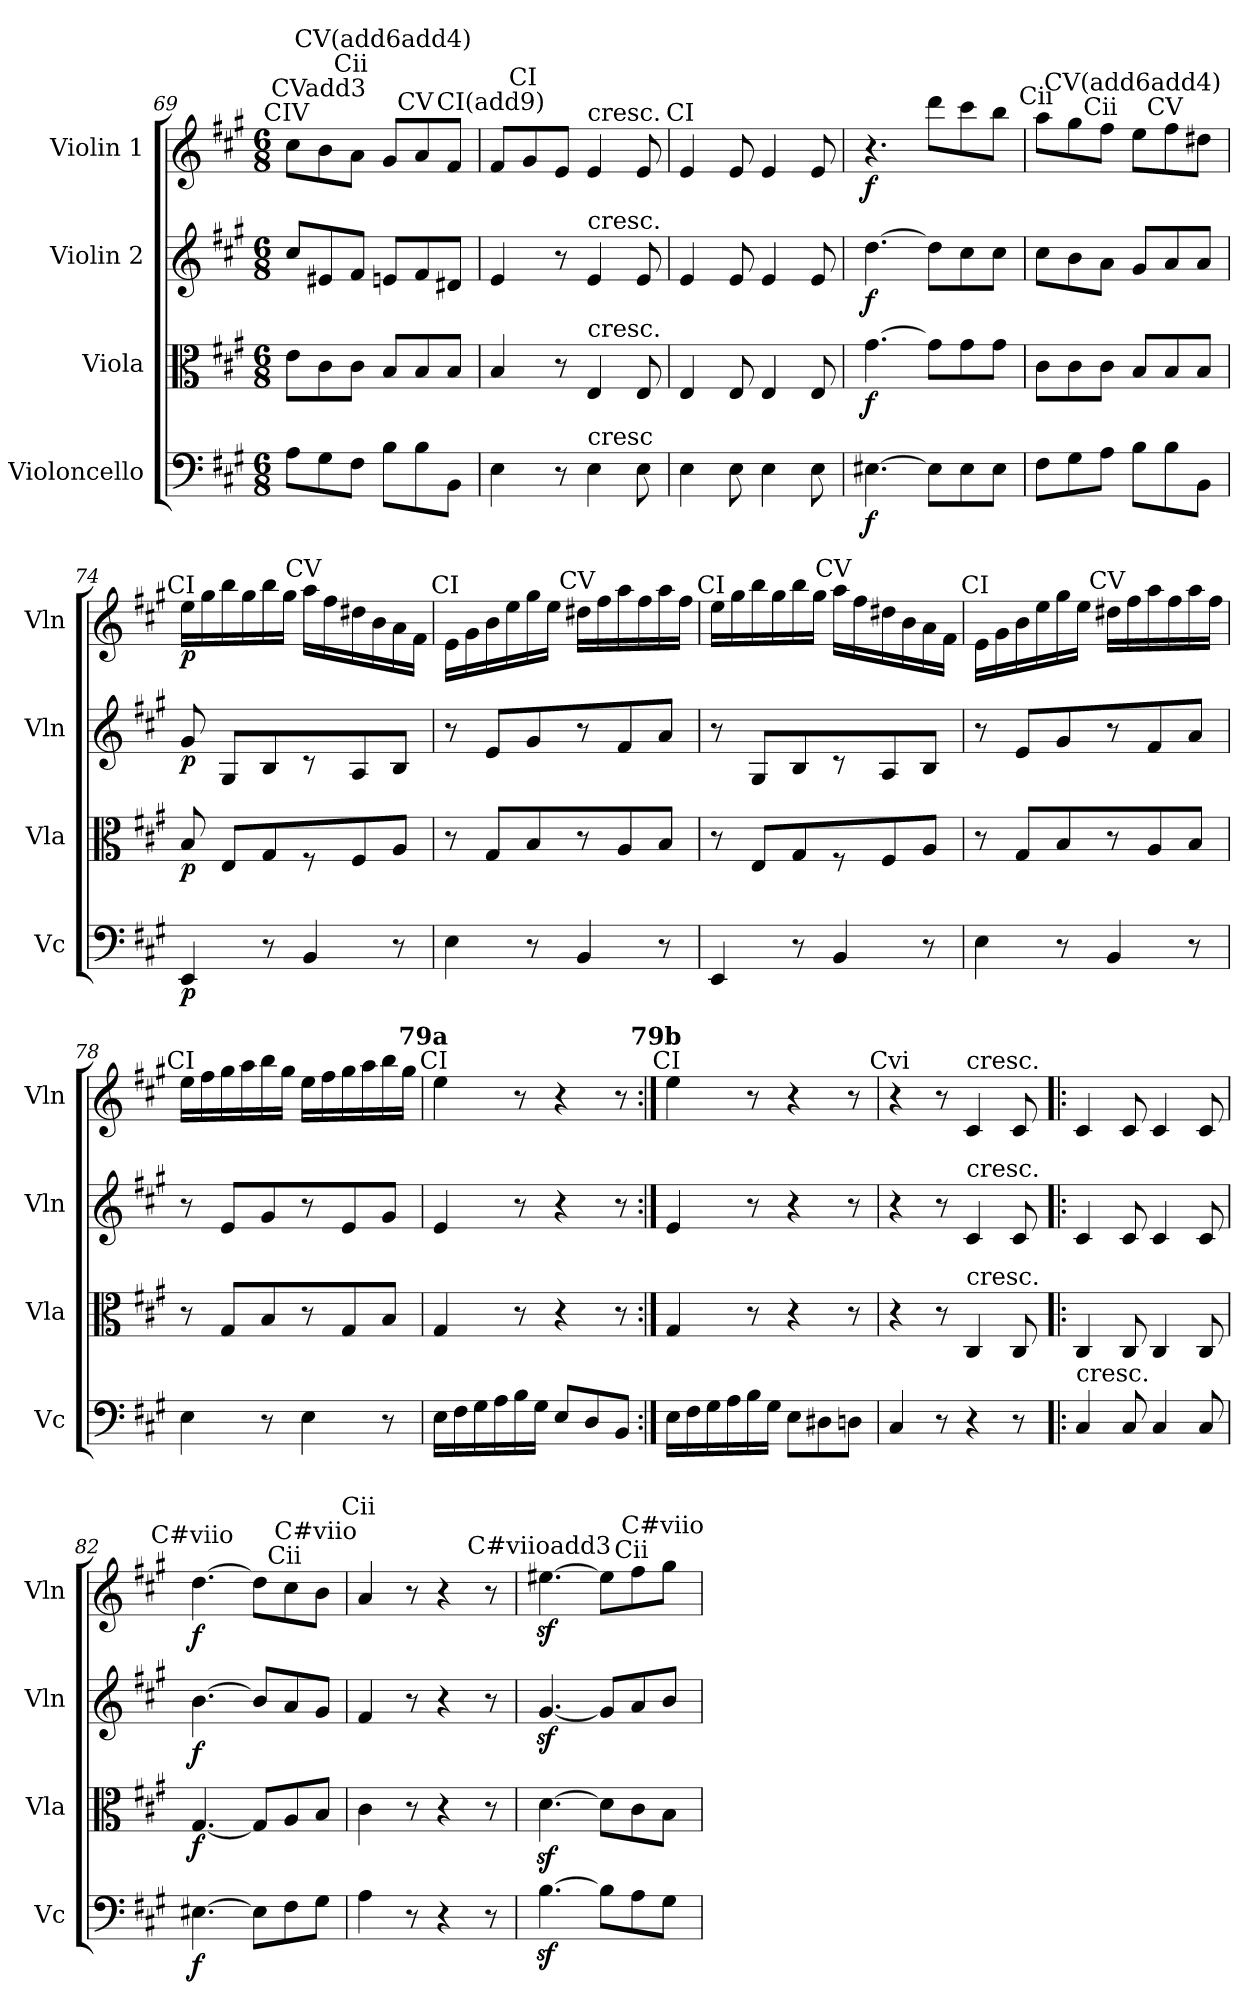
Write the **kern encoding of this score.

**kern	**dynam	**kern	**dynam	**kern	**dynam	**kern	**dynam
*part4	*part4	*part3	*part3	*part2	*part2	*part1	*part1
*staff4	*staff4	*staff3	*staff3	*staff2	*staff2	*staff1	*staff1
*I"Violoncello	*	*I"Viola	*	*I"Violin 2	*	*I"Violin 1	*
*I'Vc	*	*I'Vla	*	*I'Vln	*	*I'Vln	*
*clefF4	*	*clefC3	*	*clefG2	*	*clefG2	*
*k[f#c#g#]	*	*k[f#c#g#]	*	*k[f#c#g#]	*	*k[f#c#g#]	*
*A:	*	*A:	*	*A:	*	*A:	*
*M6/8	*	*M6/8	*	*M6/8	*	*M6/8	*
=69	=69	=69	=69	=69	=69	=69	=69
!	!	!	!	!	!	!LO:TX:a:cj:t=CIV	!
8A\L	.	8e\L	.	8cc#/L	.	8cc#\L	.
!	!	!	!	!	!	!LO:TX:a:cj:t=CVadd3	!
8G#\	.	8c#\	.	8e#X/	.	8b\	.
!	!	!	!	!	!	!LO:TX:a:cj:t=Cii	!
8F#\J	.	8c#\J	.	8f#/J	.	8a\J	.
!	!	!	!	!	!	!LO:TX:a:cj:t=CV(add6add4)	!
8B\L	.	8B/L	.	8en/L	.	8g#/L	.
!	!	!	!	!	!	!LO:TX:a:cj:t=CV	!
8B\	.	8B/	.	8f#/	.	8a/	.
8BB\J	.	8B/J	.	8d#X/J	.	8f#/J	.
=70	=70	=70	=70	=70	=70	=70	=70
!	!	!	!	!	!	!LO:TX:a:cj:t=CI(add9)	!
4E\	.	4B/	.	4e/	.	8f#/L	.
!	!	!	!	!	!	!LO:TX:a:cj:t=CI	!
.	.	.	.	.	.	8g#/	.
8r	.	8r	.	8r	.	8e/J	.
!	!	!	!	!	!	!LO:TX:a:t=cresc.	!
!	!	!	!	!LO:TX:a:t=cresc.	!	!	!
!	!	!LO:TX:a:t=cresc.	!	!	!	!	!
!LO:TX:a:t=cresc	!	!	!	!	!	!	!
4E\	.	4E/	.	4e/	.	4e/	.
8E\	.	8E/	.	8e/	.	8e/	.
!!LO:LB:g=z
=71	=71	=71	=71	=71	=71	=71	=71
!	!	!	!	!	!	!LO:TX:a:cj:t=CI	!
4E\	.	4E/	.	4e/	.	4e/	.
8E\	.	8E/	.	8e/	.	8e/	.
4E\	.	4E/	.	4e/	.	4e/	.
8E\	.	8E/	.	8e/	.	8e/	.
!!LO:PB:g=z
=72	=72	=72	=72	=72	=72	=72	=72
!	!LO:DY:b	!	!LO:DY:b	!	!LO:DY:b	!	!LO:DY:b
[4.E#X\	f	[4.g#\	f	[4.dd\	f	4.r	f
8E#\L]	.	8g#\L]	.	8dd\L]	.	8ddd\L	.
8E#\	.	8g#\	.	8cc#\	.	8ccc#\	.
8E#\J	.	8g#\J	.	8cc#\J	.	8bb\J	.
=73	=73	=73	=73	=73	=73	=73	=73
!	!	!	!	!	!	!LO:TX:a:cj:t=Cii	!
8F#\L	.	8c#\L	.	8cc#\L	.	8aa\L	.
8G#\	.	8c#\	.	8b\	.	8gg#\	.
!	!	!	!	!	!	!LO:TX:a:cj:t=Cii	!
8A\J	.	8c#\J	.	8a\J	.	8ff#\J	.
!	!	!	!	!	!	!LO:TX:a:cj:t=CV(add6add4)	!
8B\L	.	8B/L	.	8g#/L	.	8ee\L	.
!	!	!	!	!	!	!LO:TX:a:cj:t=CV	!
8B\	.	8B/	.	8a/	.	8ff#\	.
8BB\J	.	8B/J	.	8a/J	.	8dd#X\J	.
=74	=74	=74	=74	=74	=74	=74	=74
!	!	!	!	!	!	!LO:TX:a:cj:t=CI	!
!	!LO:DY:b	!	!LO:DY:b	!	!LO:DY:b	!	!LO:DY:b
4EE/	p	8B/	p	8g#/	p	16ee\LL	p
.	.	.	.	.	.	16gg#\	.
.	.	8E/L	.	8G#/L	.	16bb\	.
.	.	.	.	.	.	16gg#\	.
8r	.	8G#/	.	8B/	.	16bb\	.
.	.	.	.	.	.	16gg#\JJ	.
!	!	!	!	!	!	!LO:TX:a:cj:t=CV	!
4BB/	.	8r	.	8r	.	16aa\LL	.
.	.	.	.	.	.	16ff#\	.
.	.	8F#/	.	8A/	.	16dd#X\	.
.	.	.	.	.	.	16b\	.
8r	.	8A/J	.	8B/J	.	16a\	.
.	.	.	.	.	.	16f#\JJ	.
!!LO:LB:g=z
=75	=75	=75	=75	=75	=75	=75	=75
!	!	!	!	!	!	!LO:TX:a:cj:t=CI	!
4E\	.	8r	.	8r	.	16e\LL	.
.	.	.	.	.	.	16g#\	.
.	.	8G#/L	.	8e/L	.	16b\	.
.	.	.	.	.	.	16ee\	.
8r	.	8B/	.	8g#/	.	16gg#\	.
.	.	.	.	.	.	16ee\JJ	.
!	!	!	!	!	!	!LO:TX:a:cj:t=CV	!
4BB/	.	8r	.	8r	.	16dd#X\LL	.
.	.	.	.	.	.	16ff#\	.
.	.	8A/	.	8f#/	.	16aa\	.
.	.	.	.	.	.	16ff#\	.
8r	.	8B/J	.	8a/J	.	16aa\	.
.	.	.	.	.	.	16ff#\JJ	.
!!LO:PB:g=z
=76	=76	=76	=76	=76	=76	=76	=76
!	!	!	!	!	!	!LO:TX:a:cj:t=CI	!
4EE/	.	8r	.	8r	.	16ee\LL	.
.	.	.	.	.	.	16gg#\	.
.	.	8E/L	.	8G#/L	.	16bb\	.
.	.	.	.	.	.	16gg#\	.
8r	.	8G#/	.	8B/	.	16bb\	.
.	.	.	.	.	.	16gg#\JJ	.
!	!	!	!	!	!	!LO:TX:a:cj:t=CV	!
4BB/	.	8r	.	8r	.	16aa\LL	.
.	.	.	.	.	.	16ff#\	.
.	.	8F#/	.	8A/	.	16dd#X\	.
.	.	.	.	.	.	16b\	.
8r	.	8A/J	.	8B/J	.	16a\	.
.	.	.	.	.	.	16f#\JJ	.
=77	=77	=77	=77	=77	=77	=77	=77
!	!	!	!	!	!	!LO:TX:a:cj:t=CI	!
4E\	.	8r	.	8r	.	16e\LL	.
.	.	.	.	.	.	16g#\	.
.	.	8G#/L	.	8e/L	.	16b\	.
.	.	.	.	.	.	16ee\	.
8r	.	8B/	.	8g#/	.	16gg#\	.
.	.	.	.	.	.	16ee\JJ	.
!	!	!	!	!	!	!LO:TX:a:cj:t=CV	!
4BB/	.	8r	.	8r	.	16dd#X\LL	.
.	.	.	.	.	.	16ff#\	.
.	.	8A/	.	8f#/	.	16aa\	.
.	.	.	.	.	.	16ff#\	.
8r	.	8B/J	.	8a/J	.	16aa\	.
.	.	.	.	.	.	16ff#\JJ	.
=78	=78	=78	=78	=78	=78	=78	=78
!	!	!	!	!	!	!LO:TX:a:cj:t=CI	!
4E\	.	8r	.	8r	.	16ee\LL	.
.	.	.	.	.	.	16ff#\	.
.	.	8G#/L	.	8e/L	.	16gg#\	.
.	.	.	.	.	.	16aa\	.
8r	.	8B/	.	8g#/	.	16bb\	.
.	.	.	.	.	.	16gg#\JJ	.
4E\	.	8r	.	8r	.	16ee\LL	.
.	.	.	.	.	.	16ff#\	.
.	.	8G#/	.	8e/	.	16gg#\	.
.	.	.	.	.	.	16aa\	.
8r	.	8B/J	.	8g#/J	.	16bb\	.
.	.	.	.	.	.	16gg#\JJ	.
!!LO:PB:g=z
!!LO:REH:place=s1:a:enc=none:fs=8:t=79a
=79	=79	=79	=79	=79	=79	=79	=79
!	!	!	!	!	!	!LO:TX:a:cj:t=CI	!
16E\LL	.	4G#/	.	4e/	.	4ee\	.
16F#\	.	.	.	.	.	.	.
16G#\	.	.	.	.	.	.	.
16A\	.	.	.	.	.	.	.
16B\	.	8r	.	8r	.	8r	.
16G#\JJ	.	.	.	.	.	.	.
8E/L	.	4r	.	4r	.	4r	.
8D/	.	.	.	.	.	.	.
8BB/J	.	8r	.	8r	.	8r	.
!!LO:REH:place=s1:a:enc=none:fs=8:t=79b
=79X1:|!	=79X1:|!	=79X1:|!	=79X1:|!	=79X1:|!	=79X1:|!	=79X1:|!	=79X1:|!
!	!	!	!	!	!	!LO:TX:a:cj:t=CI	!
16E\LL	.	4G#/	.	4e/	.	4ee\	.
16F#\	.	.	.	.	.	.	.
16G#\	.	.	.	.	.	.	.
16A\	.	.	.	.	.	.	.
16B\	.	8r	.	8r	.	8r	.
16G#\JJ	.	.	.	.	.	.	.
8E\L	.	4r	.	4r	.	4r	.
8D#X\	.	.	.	.	.	.	.
8Dn\J	.	8r	.	8r	.	8r	.
=80	=80	=80	=80	=80	=80	=80	=80
!	!	!	!	!	!	!LO:TX:a:cj:t=Cvi	!
4C#/	.	4r	.	4r	.	4r	.
8r	.	8r	.	8r	.	8r	.
!	!	!	!	!	!	!LO:TX:a:t=cresc.	!
!	!	!	!	!LO:TX:a:t=cresc.	!	!	!
!	!	!LO:TX:a:t=cresc.	!	!	!	!	!
4r	.	4C#/	.	4c#/	.	4c#/	.
8r	.	8C#/	.	8c#/	.	8c#/	.
=81!|:	=81!|:	=81!|:	=81!|:	=81!|:	=81!|:	=81!|:	=81!|:
!LO:TX:a:t=cresc.	!	!	!	!	!	!	!
4C#/	.	4C#/	.	4c#/	.	4c#/	.
8C#/	.	8C#/	.	8c#/	.	8c#/	.
4C#/	.	4C#/	.	4c#/	.	4c#/	.
8C#/	.	8C#/	.	8c#/	.	8c#/	.
!!LO:LB:g=z
=82	=82	=82	=82	=82	=82	=82	=82
!	!	!	!	!	!	!LO:TX:a:cj:t=C#viio	!
!	!LO:DY:b	!	!LO:DY:b	!	!LO:DY:b	!	!LO:DY:b
[4.E#X\	f	[4.G#/	f	[4.b\	f	[4.dd\	f
8E#\L]	.	8G#/L]	.	8b/L]	.	8dd\L]	.
!	!	!	!	!	!	!LO:TX:a:cj:t=Cii	!
8F#\	.	8A/	.	8a/	.	8cc#\	.
!	!	!	!	!	!	!LO:TX:a:cj:t=C#viio	!
8G#\J	.	8B/J	.	8g#/J	.	8b\J	.
!!LO:PB:g=z
=83	=83	=83	=83	=83	=83	=83	=83
!	!	!	!	!	!	!LO:TX:a:cj:t=Cii	!
4A\	.	4c#\	.	4f#/	.	4a/	.
8r	.	8r	.	8r	.	8r	.
4r	.	4r	.	4r	.	4r	.
8r	.	8r	.	8r	.	8r	.
=84	=84	=84	=84	=84	=84	=84	=84
!	!	!	!	!	!	!LO:TX:a:cj:t=C#viioadd3	!
[4.Bz<\	.	[4.dz<\	.	[4.g#z</	.	[4.ee#Xz<\	.
8B\L]	.	8d\L]	.	8g#/L]	.	8ee#\L]	.
!	!	!	!	!	!	!LO:TX:a:cj:t=Cii	!
8A\	.	8c#\	.	8a/	.	8ff#\	.
!	!	!	!	!	!	!LO:TX:a:cj:t=C#viio	!
8G#\J	.	8B\J	.	8b/J	.	8gg#\J	.
=	=	=	=	=	=	=	=
*-	*-	*-	*-	*-	*-	*-	*-
